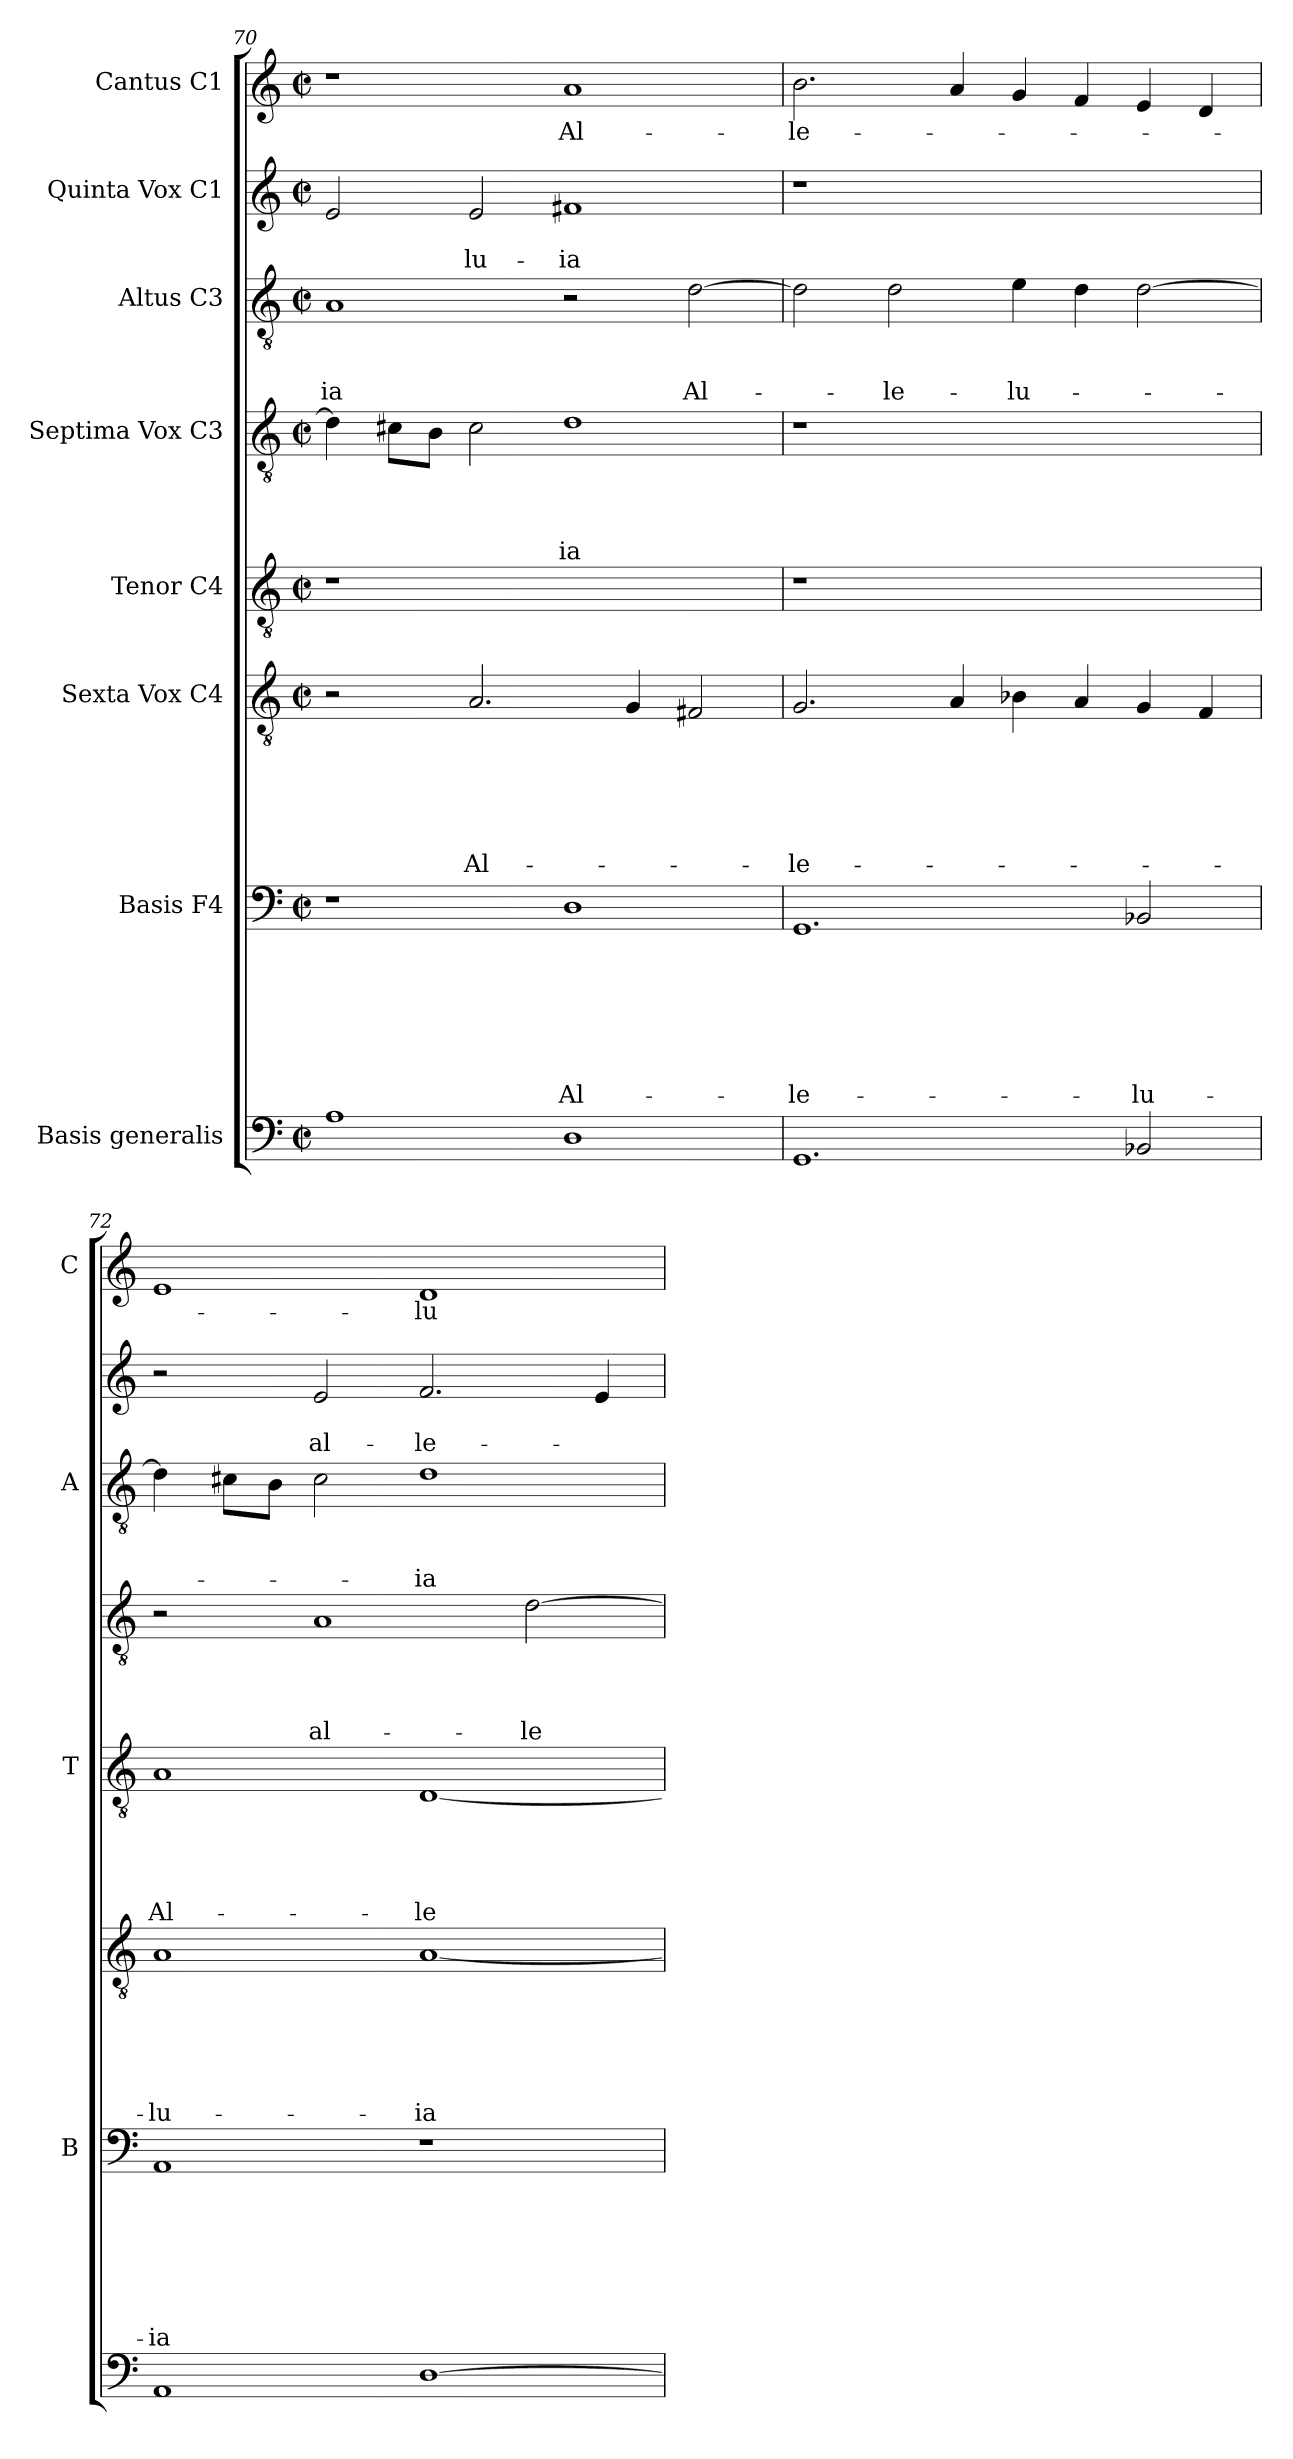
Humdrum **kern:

**kern	**kern	**text	**text	**text	**text	**text	**text	**text	**kern	**text	**text	**text	**text	**text	**text	**kern	**text	**text	**text	**text	**text	**kern	**text	**text	**text	**text	**kern	**text	**text	**text	**kern	**text	**text	**kern	**text
*part8	*part7	*part7	*part7	*part7	*part7	*part7	*part7	*part7	*part6	*part6	*part6	*part6	*part6	*part6	*part6	*part5	*part5	*part5	*part5	*part5	*part5	*part4	*part4	*part4	*part4	*part4	*part3	*part3	*part3	*part3	*part2	*part2	*part2	*part1	*part1
*staff8	*staff7	*staff7	*staff7	*staff7	*staff7	*staff7	*staff7	*staff7	*staff6	*staff6	*staff6	*staff6	*staff6	*staff6	*staff6	*staff5	*staff5	*staff5	*staff5	*staff5	*staff5	*staff4	*staff4	*staff4	*staff4	*staff4	*staff3	*staff3	*staff3	*staff3	*staff2	*staff2	*staff2	*staff1	*staff1
*I"Basis generalis	*I"Basis F4	*	*	*	*	*	*	*	*I"Sexta Vox C4	*	*	*	*	*	*	*I"Tenor C4	*	*	*	*	*	*I"Septima Vox C3	*	*	*	*	*I"Altus C3	*	*	*	*I"Quinta Vox C1	*	*	*I"Cantus C1	*
*	*I'B	*	*	*	*	*	*	*	*	*	*	*	*	*	*	*I'T	*	*	*	*	*	*	*	*	*	*	*I'A	*	*	*	*	*	*	*I'C	*
*clefF4	*clefF4	*	*	*	*	*	*	*	*clefGv2	*	*	*	*	*	*	*clefGv2	*	*	*	*	*	*clefGv2	*	*	*	*	*clefGv2	*	*	*	*clefG2	*	*	*clefG2	*
*k[]	*k[]	*	*	*	*	*	*	*	*k[]	*	*	*	*	*	*	*k[]	*	*	*	*	*	*k[]	*	*	*	*	*k[]	*	*	*	*k[]	*	*	*k[]	*
*C:	*C:	*	*	*	*	*	*	*	*C:	*	*	*	*	*	*	*C:	*	*	*	*	*	*C:	*	*	*	*	*C:	*	*	*	*C:	*	*	*C:	*
*M2/2	*M2/2	*	*	*	*	*	*	*	*M2/2	*	*	*	*	*	*	*M2/2	*	*	*	*	*	*M2/2	*	*	*	*	*M2/2	*	*	*	*M2/2	*	*	*M2/2	*
*met(c|)	*met(c|)	*	*	*	*	*	*	*	*met(c|)	*	*	*	*	*	*	*met(c|)	*	*	*	*	*	*met(c|)	*	*	*	*	*met(c|)	*	*	*	*met(c|)	*	*	*met(c|)	*
=70	=70	=70	=70	=70	=70	=70	=70	=70	=70	=70	=70	=70	=70	=70	=70	=70	=70	=70	=70	=70	=70	=70	=70	=70	=70	=70	=70	=70	=70	=70	=70	=70	=70	=70	=70
!	!	!	!	!	!	!	!	!	!	!	!	!	!	!	!	!	!	!	!	!	!	!	!	!	!	!	!	!	!	!LO:LY:b	!	!	!	!	!
1A	1r	.	.	.	.	.	.	.	2r	.	.	.	.	.	.	1r	.	.	.	.	.	4d\]	.	.	.	.	1A	.	.	-ia	2e/	.	.	1r	.
.	.	.	.	.	.	.	.	.	.	.	.	.	.	.	.	.	.	.	.	.	.	8c#\L	.	.	.	.	.	.	.	.	.	.	.	.	.
.	.	.	.	.	.	.	.	.	.	.	.	.	.	.	.	.	.	.	.	.	.	8B\J	.	.	.	.	.	.	.	.	.	.	.	.	.
!	!	!	!	!	!	!	!	!	!	!	!	!	!	!	!LO:LY:b	!	!	!	!	!	!	!	!	!	!	!	!	!	!	!	!	!	!LO:LY:b	!	!
.	.	.	.	.	.	.	.	.	2.A/	.	.	.	.	.	Al-	.	.	.	.	.	.	2c#\	.	.	.	.	.	.	.	.	2e/	.	-lu-	.	.
!	!	!	!	!	!	!	!	!LO:LY:b	!	!	!	!	!	!	!	!	!	!	!	!	!	!	!	!	!	!LO:LY:b	!	!	!	!	!	!	!LO:LY:b	!	!LO:LY:b
1D	1D	.	.	.	.	.	.	Al-	.	.	.	.	.	.	.	1ryy	.	.	.	.	.	1d	.	.	.	-ia	2r	.	.	.	1f#X	.	-ia	1a	Al-
.	.	.	.	.	.	.	.	.	4G/	.	.	.	.	.	.	.	.	.	.	.	.	.	.	.	.	.	.	.	.	.	.	.	.	.	.
!	!	!	!	!	!	!	!	!	!	!	!	!	!	!	!	!	!	!	!	!	!	!	!	!	!	!	!	!	!	!LO:LY:b	!	!	!	!	!
.	.	.	.	.	.	.	.	.	2F#X/	.	.	.	.	.	.	.	.	.	.	.	.	.	.	.	.	.	[2d\	.	.	Al-	.	.	.	.	.
!!LO:LB:g=z
=71	=71	=71	=71	=71	=71	=71	=71	=71	=71	=71	=71	=71	=71	=71	=71	=71	=71	=71	=71	=71	=71	=71	=71	=71	=71	=71	=71	=71	=71	=71	=71	=71	=71	=71	=71
!	!	!	!	!	!	!	!	!LO:LY:b	!	!	!	!	!	!	!LO:LY:b	!	!	!	!	!	!	!	!	!	!	!	!	!	!	!	!	!	!	!	!LO:LY:b
1.GG	1.GG	.	.	.	.	.	.	-le-	2.G/	.	.	.	.	.	-le-	1r	.	.	.	.	.	1r	.	.	.	.	2d\]	.	.	.	1r	.	.	2.b\	-le-
!	!	!	!	!	!	!	!	!	!	!	!	!	!	!	!	!	!	!	!	!	!	!	!	!	!	!	!	!	!	!LO:LY:b	!	!	!	!	!
.	.	.	.	.	.	.	.	.	.	.	.	.	.	.	.	.	.	.	.	.	.	.	.	.	.	.	2d\	.	.	-le-	.	.	.	.	.
.	.	.	.	.	.	.	.	.	4A/	.	.	.	.	.	.	.	.	.	.	.	.	.	.	.	.	.	.	.	.	.	.	.	.	4a/	.
!	!	!	!	!	!	!	!	!	!	!	!	!	!	!	!	!	!	!	!	!	!	!	!	!	!	!	!	!	!	!LO:LY:b	!	!	!	!	!
.	.	.	.	.	.	.	.	.	4B-X\	.	.	.	.	.	.	1ryy	.	.	.	.	.	1ryy	.	.	.	.	4e\	.	.	-lu-	1ryy	.	.	4g/	.
.	.	.	.	.	.	.	.	.	4A/	.	.	.	.	.	.	.	.	.	.	.	.	.	.	.	.	.	4d\	.	.	.	.	.	.	4f/	.
!	!	!	!	!	!	!	!	!LO:LY:b	!	!	!	!	!	!	!	!	!	!	!	!	!	!	!	!	!	!	!	!	!	!	!	!	!	!	!
2BB-X/	2BB-X/	.	.	.	.	.	.	-lu-	4G/	.	.	.	.	.	.	.	.	.	.	.	.	.	.	.	.	.	[2d\	.	.	.	.	.	.	4e/	.
.	.	.	.	.	.	.	.	.	4F/	.	.	.	.	.	.	.	.	.	.	.	.	.	.	.	.	.	.	.	.	.	.	.	.	4d/	.
=72	=72	=72	=72	=72	=72	=72	=72	=72	=72	=72	=72	=72	=72	=72	=72	=72	=72	=72	=72	=72	=72	=72	=72	=72	=72	=72	=72	=72	=72	=72	=72	=72	=72	=72	=72
!	!	!	!	!	!	!	!	!LO:LY:b	!	!	!	!	!	!	!LO:LY:b	!	!	!	!	!	!LO:LY:b	!	!	!	!	!	!	!	!	!	!	!	!	!	!
1AA	1AA	.	.	.	.	.	.	-ia	1A	.	.	.	.	.	-lu-	1A	.	.	.	.	Al-	2r	.	.	.	.	4d\]	.	.	.	2r	.	.	1e	.
.	.	.	.	.	.	.	.	.	.	.	.	.	.	.	.	.	.	.	.	.	.	.	.	.	.	.	8c#\L	.	.	.	.	.	.	.	.
.	.	.	.	.	.	.	.	.	.	.	.	.	.	.	.	.	.	.	.	.	.	.	.	.	.	.	8B\J	.	.	.	.	.	.	.	.
!	!	!	!	!	!	!	!	!	!	!	!	!	!	!	!	!	!	!	!	!	!	!	!	!	!	!LO:LY:b	!	!	!	!	!	!	!LO:LY:b	!	!
.	.	.	.	.	.	.	.	.	.	.	.	.	.	.	.	.	.	.	.	.	.	1A	.	.	.	al-	2c#\	.	.	.	2e/	.	al-	.	.
!	!	!	!	!	!	!	!	!	!	!	!	!	!	!	!LO:LY:b	!	!	!	!	!	!LO:LY:b	!	!	!	!	!	!	!	!	!LO:LY:b	!	!	!LO:LY:b	!	!LO:LY:b
[1D	1r	.	.	.	.	.	.	.	[1A	.	.	.	.	.	-ia	[1D	.	.	.	.	-le-	.	.	.	.	.	1d	.	.	-ia	2.f/	.	-le-	1d	-lu-
!	!	!	!	!	!	!	!	!	!	!	!	!	!	!	!	!	!	!	!	!	!	!	!	!	!	!LO:LY:b	!	!	!	!	!	!	!	!	!
.	.	.	.	.	.	.	.	.	.	.	.	.	.	.	.	.	.	.	.	.	.	[2d\	.	.	.	-le-	.	.	.	.	.	.	.	.	.
.	.	.	.	.	.	.	.	.	.	.	.	.	.	.	.	.	.	.	.	.	.	.	.	.	.	.	.	.	.	.	4e/	.	.	.	.
=	=	=	=	=	=	=	=	=	=	=	=	=	=	=	=	=	=	=	=	=	=	=	=	=	=	=	=	=	=	=	=	=	=	=	=
*-	*-	*-	*-	*-	*-	*-	*-	*-	*-	*-	*-	*-	*-	*-	*-	*-	*-	*-	*-	*-	*-	*-	*-	*-	*-	*-	*-	*-	*-	*-	*-	*-	*-	*-	*-
